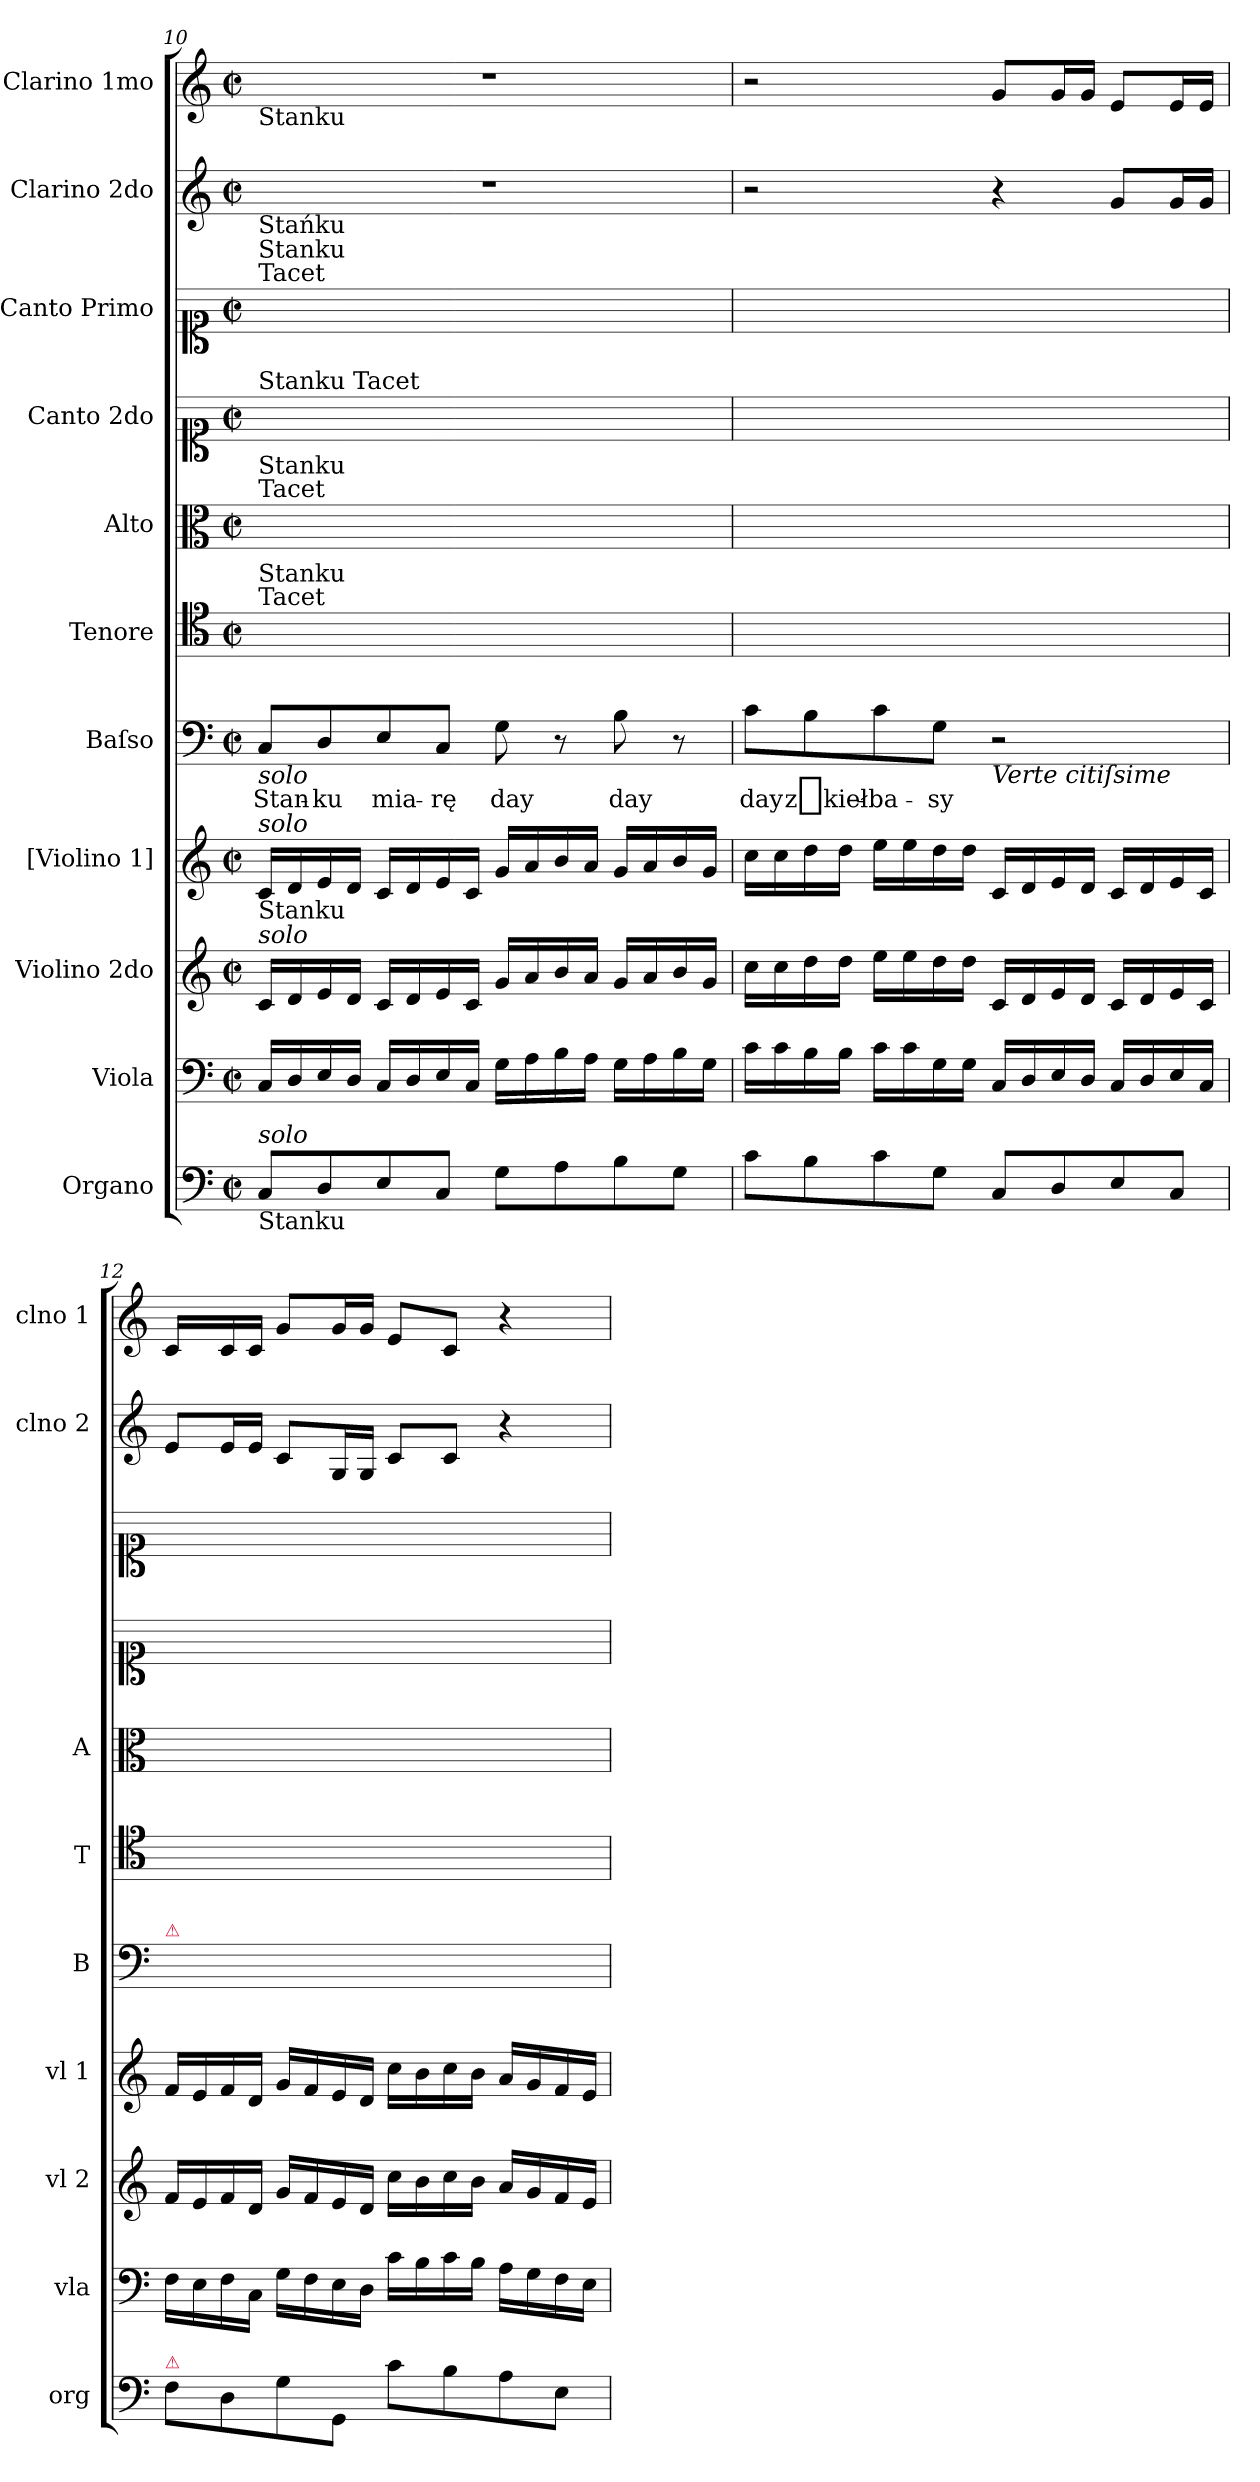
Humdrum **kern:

**kern	**kern	**kern	**kern	**kern	**text	**kern	**kern	**kern	**kern	**kern	**kern
*part11	*part10	*part9	*part8	*part7	*part7	*part6	*part5	*part4	*part3	*part2	*part1
*staff11	*staff10	*staff9	*staff8	*staff7	*staff7	*staff6	*staff5	*staff4	*staff3	*staff2	*staff1
*I"Organo	*I"Viola	*I"Violino 2do	*I"[Violino 1]	*I"Baſso	*	*I"Tenore	*I"Alto	*I"Canto 2do	*I"Canto Primo	*I"Clarino 2do	*I"Clarino 1mo
*I'org	*I'vla	*I'vl 2	*I'vl 1	*I'B	*	*I'T	*I'A	*	*	*I'clno 2	*I'clno 1
*clefF4	*clefF4	*clefG2	*clefG2	*clefF4	*	*clefC4	*clefC3	*clefC1	*clefC1	*clefG2	*clefG2
*k[]	*k[]	*k[]	*k[]	*k[]	*	*k[]	*k[]	*k[]	*k[]	*k[]	*k[]
*C:	*C:	*C:	*C:	*C:	*	*C:	*C:	*C:	*C:	*C:	*C:
*M2/2	*M2/2	*M2/2	*M2/2	*M2/2	*	*M2/2	*M2/2	*M2/2	*M2/2	*M2/2	*M2/2
*met(c|)	*met(c|)	*met(c|)	*met(c|)	*met(c|)	*	*met(c|)	*met(c|)	*met(c|)	*met(c|)	*met(c|)	*met(c|)
=10	=10	=10	=10	=10	=10	=10	=10	=10	=10	=10	=10
!	!	!	!	!	!	!	!	!	!	!	!LO:TX:b:t=Stanku
!	!	!	!	!	!	!	!	!	!	!LO:TX:b:t=Stańku	!
!	!	!	!	!	!	!	!	!	!LO:TX:a:t=Stanku \nTacet	!	!
!	!	!	!	!	!	!	!	!LO:TX:a:t=Stanku Tacet	!	!	!
!	!	!	!	!	!	!	!LO:TX:a:t=Stanku\nTacet	!	!	!	!
!	!	!	!	!	!	!LO:TX:a:t=Stanku\nTacet	!	!	!	!	!
!	!	!	!	!LO:TX:b:i:t=solo	!	!	!	!	!	!	!
!	!	!	!LO:TX:b:t=Stanku	!	!	!	!	!	!	!	!
!	!	!	!LO:TX:a:i:t=solo	!	!	!	!	!	!	!	!
!	!	!LO:TX:a:i:t=solo	!	!	!	!	!	!	!	!	!
!LO:TX:b:t=Stanku	!	!	!	!	!	!	!	!	!	!	!
!LO:TX:a:i:t=solo	!	!	!	!	!	!	!	!	!	!	!
8C/L	16C/LL	16c/LL	16c/LL	8C/L	Stan-	1ryy	1ryy	1ryy	1ryy	1r	1r
.	16D/	16d/	16d/	.	.	.	.	.	.	.	.
8D/	16E/	16e/	16e/	8D/	-ku	.	.	.	.	.	.
.	16D/JJ	16d/JJ	16d/JJ	.	.	.	.	.	.	.	.
8E/	16C/LL	16c/LL	16c/LL	8E/	mia-	.	.	.	.	.	.
.	16D/	16d/	16d/	.	.	.	.	.	.	.	.
8C/J	16E/	16e/	16e/	8C/J	-rę	.	.	.	.	.	.
.	16C/JJ	16c/JJ	16c/JJ	.	.	.	.	.	.	.	.
8G\L	16G\LL	16g/LL	16g/LL	8G\	day	.	.	.	.	.	.
.	16A\	16a/	16a/	.	.	.	.	.	.	.	.
8A\	16B\	16b/	16b/	8r	.	.	.	.	.	.	.
.	16A\JJ	16a/JJ	16a/JJ	.	.	.	.	.	.	.	.
8B\	16G\LL	16g/LL	16g/LL	8B\	day	.	.	.	.	.	.
.	16A\	16a/	16a/	.	.	.	.	.	.	.	.
8G\J	16B\	16b/	16b/	8r	.	.	.	.	.	.	.
.	16G\JJ	16g/JJ	16g/JJ	.	.	.	.	.	.	.	.
=11	=11	=11	=11	=11	=11	=11	=11	=11	=11	=11	=11
8c\L	16c\LL	16cc\LL	16cc\LL	8c\L	day	1ryy	1ryy	1ryy	1ryy	2r	2r
.	16c\	16cc\	16cc\	.	.	.	.	.	.	.	.
8B\	16B\	16dd\	16dd\	8B\	z_kieł-	.	.	.	.	.	.
.	16B\JJ	16dd\JJ	16dd\JJ	.	.	.	.	.	.	.	.
8c\	16c\LL	16ee\LL	16ee\LL	8c\	-ba-	.	.	.	.	.	.
.	16c\	16ee\	16ee\	.	.	.	.	.	.	.	.
8G\J	16G\	16dd\	16dd\	8G\J	-sy	.	.	.	.	.	.
.	16G\JJ	16dd\JJ	16dd\JJ	.	.	.	.	.	.	.	.
!	!	!	!	!LO:TX:b:i:t=Verte citiſsime	!	!	!	!	!	!	!
8C/L	16C/LL	16c/LL	16c/LL	2r	.	.	.	.	.	4r	8g/L
.	16D/	16d/	16d/	.	.	.	.	.	.	.	.
8D/	16E/	16e/	16e/	.	.	.	.	.	.	.	16g/L
.	16D/JJ	16d/JJ	16d/JJ	.	.	.	.	.	.	.	16g/JJ
8E/	16C/LL	16c/LL	16c/LL	.	.	.	.	.	.	8g/L	8e/L
.	16D/	16d/	16d/	.	.	.	.	.	.	.	.
8C/J	16E/	16e/	16e/	.	.	.	.	.	.	16g/L	16e/L
.	16C/JJ	16c/JJ	16c/JJ	.	.	.	.	.	.	16g/JJ	16e/JJ
=12	=12	=12	=12	=12	=12	=12	=12	=12	=12	=12	=12
!	!	!	!	!LO:TX:a:color=crimson:t=⚠	!	!	!	!	!	!	!
!LO:TX:a:color=crimson:t=⚠	!	!	!	!	!	!	!	!	!	!	!
!	!	!	!	!	!	!	!	!	!	!	!LO:N:vis=16
8F\L	16F\LL	16f/LL	16f/LL	1ryy	.	1ryy	1ryy	1ryy	1ryy	8e/L	8c/LL
.	16E\	16e/	16e/	.	.	.	.	.	.	.	.
8D\	16F\	16f/	16f/	.	.	.	.	.	.	16e/L	16c/
.	16C\JJ	16d/JJ	16d/JJ	.	.	.	.	.	.	16e/JJ	16c/JJ
8G\	16G\LL	16g/LL	16g/LL	.	.	.	.	.	.	8c/L	8g/L
.	16F\	16f/	16f/	.	.	.	.	.	.	.	.
8GG/J	16E\	16e/	16e/	.	.	.	.	.	.	16G/L	16g/L
.	16D\JJ	16d/JJ	16d/JJ	.	.	.	.	.	.	16G/JJ	16g/JJ
8c\L	16c\LL	16cc\LL	16cc\LL	.	.	.	.	.	.	8c/L	8e/L
.	16B\	16b\	16b\	.	.	.	.	.	.	.	.
8B\	16c\	16cc\	16cc\	.	.	.	.	.	.	8c/J	8c/J
.	16B\JJ	16b\JJ	16b\JJ	.	.	.	.	.	.	.	.
8A\	16A\LL	16a/LL	16a/LL	.	.	.	.	.	.	4r	4r
.	16G\	16g/	16g/	.	.	.	.	.	.	.	.
8E\J	16F\	16f/	16f/	.	.	.	.	.	.	.	.
.	16E\JJ	16e/JJ	16e/JJ	.	.	.	.	.	.	.	.
=	=	=	=	=	=	=	=	=	=	=	=
*-	*-	*-	*-	*-	*-	*-	*-	*-	*-	*-	*-
